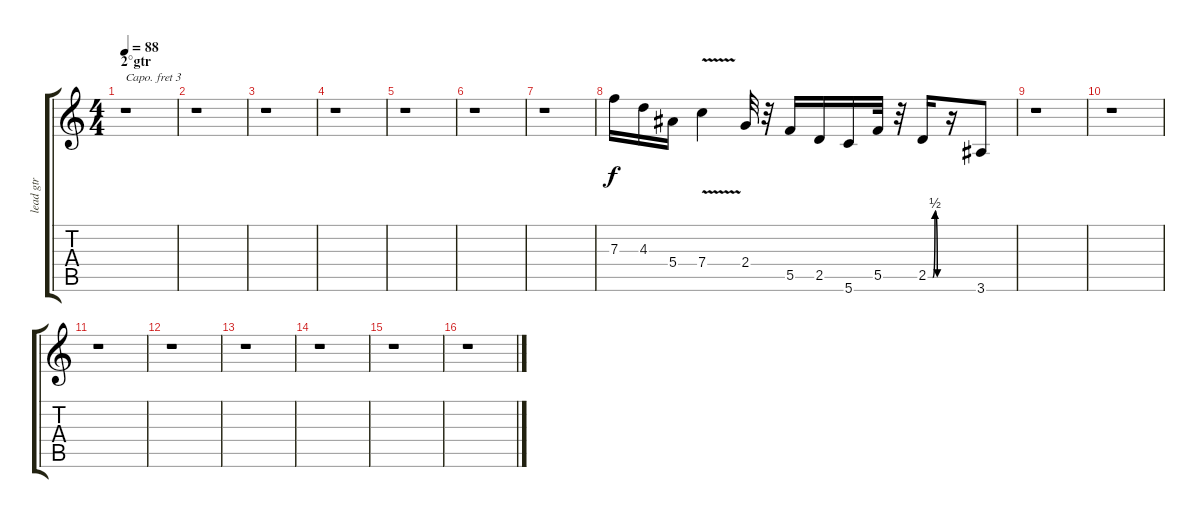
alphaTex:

\track ("lead gtr" "lead gtr") {instrument acousticguitarnylon}
\staff {score tabs}
\capo 3
\tuning (E4 B3 G3 D3 A2 E2) {hide}
\ts (4 4)
\section ("" "2°gtr")
\tempo 88
\clef g2
\ks c
r.1{dy f} |
r.1 |
r.1 |
r.1 |
r.1 |
r.1 |
r.1 |
7.3.16 4.3.16 5.4.16 7.4{v}.4 2.4.32 r.32 5.5.16 2.5.16 5.6.16 5.5.32{volume 9} r.32 2.5{be (custom 0 0 20 0 30 2 40 0 60 0)}.16{volume 13} r.16 3.6.8 |
r.1 |
r.1 |
r.1 |
r.1 |
r.1 |
r.1 |
r.1 |
r.1
